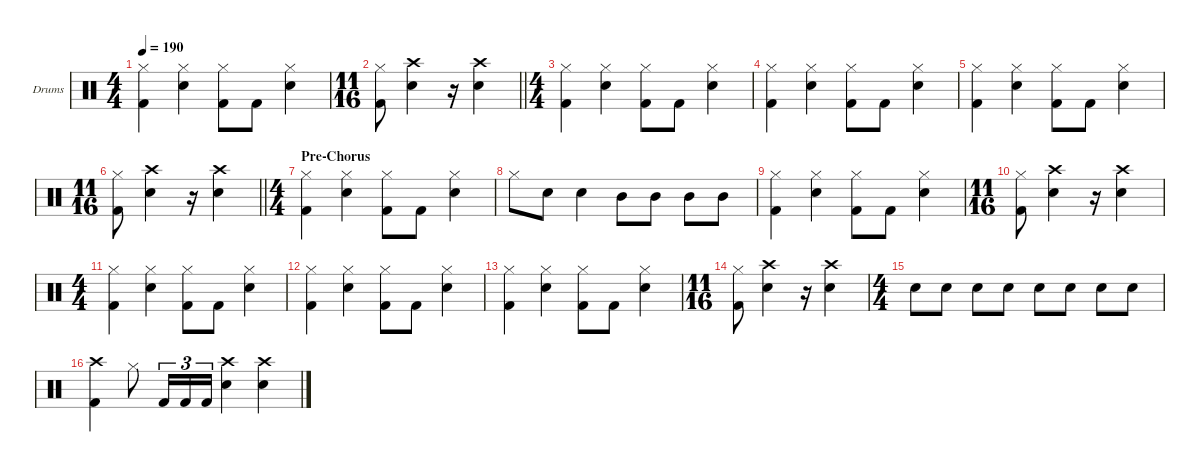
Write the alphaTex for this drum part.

\hideDynamics
\bracketExtendMode nobrackets
\firstSystemTrackNameOrientation horizontal
\otherSystemsTrackNameOrientation horizontal
\track ("Drumkit" "Drums") {instrument percussion}
\staff {score}
\articulation defaults
\ts (4 4)
\tempo 190
\clef neutral
\ks c
("Kick (hit) 2" "Hi-Hat (closed)").4{dy fff} ("Snare (hit) 2" "Hi-Hat (closed)").4 ("Kick (hit) 2" "Hi-Hat (closed)").8 "Kick (hit) 2".8 ("Snare (hit) 2" "Hi-Hat (closed)").4 |
\ts (11 16)
\beaming (8 3 2)
\barLineRight lightlight
("Kick (hit) 2" "Hi-Hat (closed)").8 ("Snare (hit) 2" "Crash high (hit)").4 r.16 ("Crash high (hit)" "Snare (hit) 2").4 |
\ts (4 4)
\beaming (8 2 2 2 2)
("Kick (hit) 2" "Hi-Hat (closed)").4 ("Snare (hit) 2" "Hi-Hat (closed)").4 ("Kick (hit) 2" "Hi-Hat (closed)").8 "Kick (hit) 2".8 ("Snare (hit) 2" "Hi-Hat (closed)").4 |
("Hi-Hat (closed)" "Kick (hit) 2").4 ("Snare (hit) 2" "Hi-Hat (closed)").4 ("Kick (hit) 2" "Hi-Hat (closed)").8 "Kick (hit) 2".8 ("Snare (hit) 2" "Hi-Hat (closed)").4 |
("Kick (hit) 2" "Hi-Hat (closed)").4 ("Snare (hit) 2" "Hi-Hat (closed)").4 ("Hi-Hat (closed)" "Kick (hit) 2").8 "Kick (hit) 2".8 ("Snare (hit) 2" "Hi-Hat (closed)").4 |
\ts (11 16)
\beaming (8 3 2)
\barLineRight lightlight
("Kick (hit) 2" "Hi-Hat (closed)").8 ("Crash high (hit)" "Snare (hit) 2").4 r.16 ("Crash high (hit)" "Snare (hit) 2").4 |
\ts (4 4)
\beaming (8 2 2 2 2)
\section ("" "Pre-Chorus")
("Kick (hit) 2" "Hi-Hat (closed)").4 ("Snare (hit) 2" "Hi-Hat (closed)").4 ("Kick (hit) 2" "Hi-Hat (closed)").8 "Kick (hit) 2".8 ("Snare (hit) 2" "Hi-Hat (closed)").4 |
"Hi-Hat (closed)".8 "Snare (hit) 2".8 "Snare (hit) 2".4 "Mid Tom (hit)".8 "Mid Tom (hit)".8 "Mid Tom (hit)".8 "Mid Tom (hit)".8 |
("Kick (hit) 2" "Hi-Hat (closed)").4 ("Hi-Hat (closed)" "Snare (hit) 2").4 ("Kick (hit) 2" "Hi-Hat (closed)").8 "Kick (hit) 2".8 ("Snare (hit) 2" "Hi-Hat (closed)").4 |
\ts (11 16)
\beaming (8 3 2)
("Kick (hit) 2" "Hi-Hat (closed)").8 ("Crash high (hit)" "Snare (hit) 2").4 r.16 ("Crash high (hit)" "Snare (hit) 2").4 |
\ts (4 4)
\beaming (8 2 2 2 2)
("Hi-Hat (closed)" "Kick (hit) 2").4 ("Snare (hit) 2" "Hi-Hat (closed)").4 ("Kick (hit) 2" "Hi-Hat (closed)").8 "Kick (hit) 2".8 ("Snare (hit) 2" "Hi-Hat (closed)").4 |
("Kick (hit) 2" "Hi-Hat (closed)").4 ("Snare (hit) 2" "Hi-Hat (closed)").4 ("Hi-Hat (closed)" "Kick (hit) 2").8 "Kick (hit) 2".8 ("Snare (hit) 2" "Hi-Hat (closed)").4 |
("Kick (hit) 2" "Hi-Hat (closed)").4 ("Snare (hit) 2" "Hi-Hat (closed)").4 ("Kick (hit) 2" "Hi-Hat (closed)").8 "Kick (hit) 2".8 ("Hi-Hat (closed)" "Snare (hit) 2").4 |
\ts (11 16)
\beaming (8 3 2)
("Hi-Hat (closed)" "Kick (hit) 2").8 ("Crash high (hit)" "Snare (hit) 2").4 r.16 ("Crash high (hit)" "Snare (hit) 2").4 |
\ts (4 4)
\beaming (8 2 2 2 2)
"Snare (hit) 2".8 "Snare (hit) 2".8 "Snare (hit) 2".8 "Snare (hit) 2".8 "Snare (hit) 2".8 "Snare (hit) 2".8 "Snare (hit) 2".8 "Snare (hit) 2".8 |
("Crash high (hit)" "Kick (hit) 2").4 "Hi-Hat (closed)".8 "Kick (hit) 2".16{tu (3 2)} "Kick (hit) 2".16{tu (3 2)} "Kick (hit) 2".16{tu (3 2)} ("Crash high (hit)" "Snare (hit) 2").4 ("Crash high (hit)" "Snare (hit) 2").4
